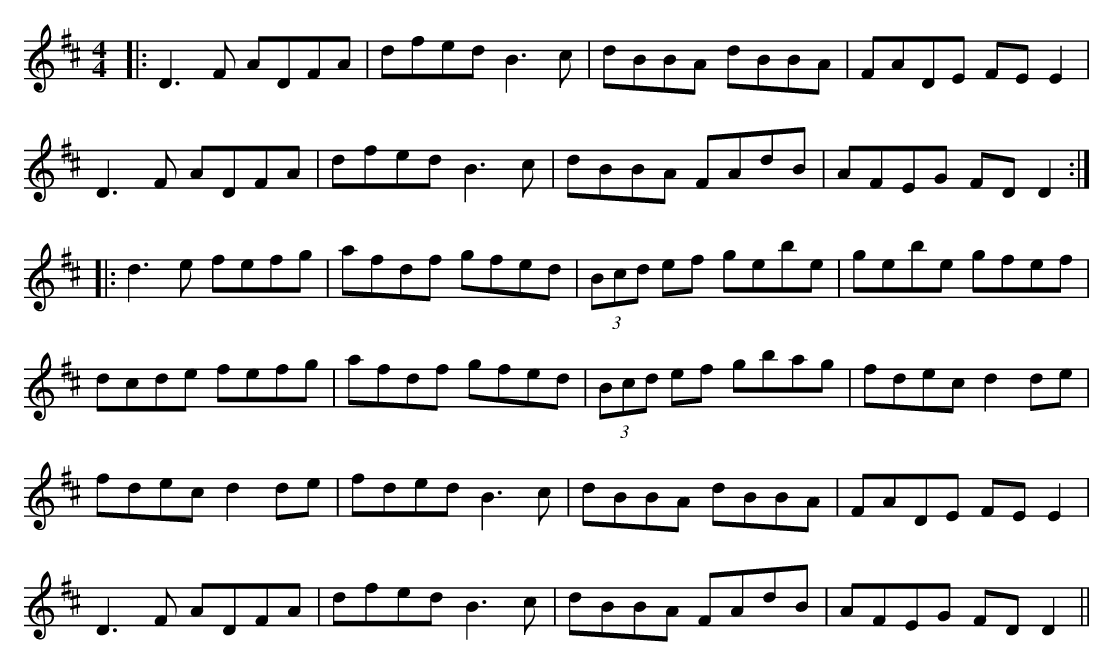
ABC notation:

X:1
M:4/4
K:D
|:D3F ADFA|dfed B3c|dBBA dBBA|FADE FE E2|
D3F ADFA|dfed B3c|dBBA FAdB|AFEG FD D2:|
|:d3e fefg|afdf gfed|(3Bcd ef gebe|gebe gfef|
dcde fefg|afdf gfed|(3Bcd ef gbag|fdec d2de|
fdec d2de|fded B3c|dBBA dBBA|FADE FE E2|
D3F ADFA|dfed B3c|dBBA FAdB|AFEG FD D2||
